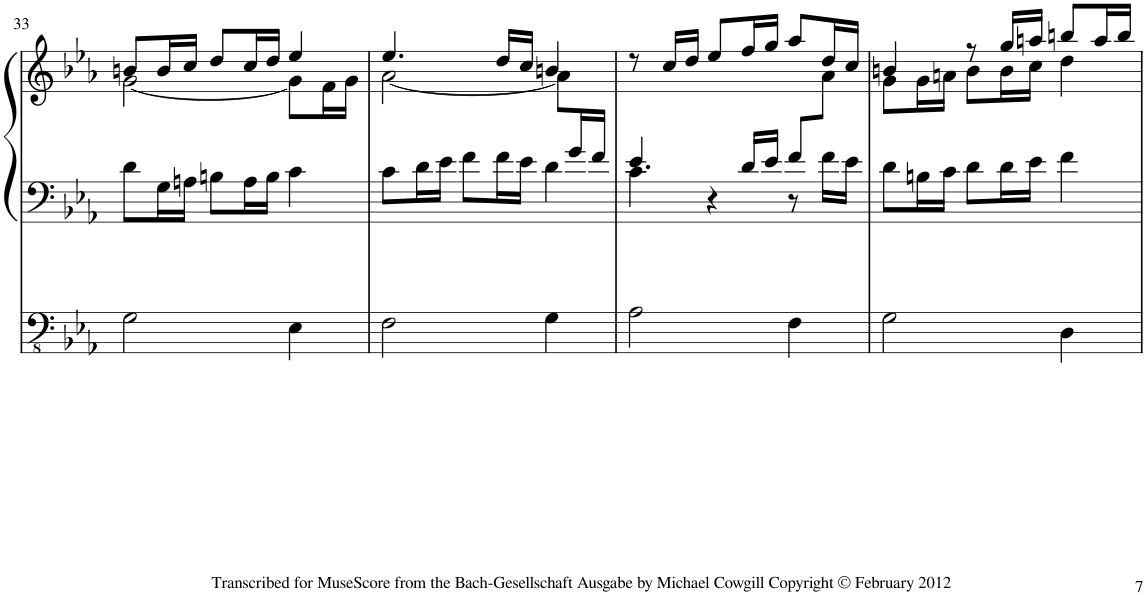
**kern	**kern	**kern
*part1	*part1	*part1
*staff3	*staff2	*staff1
*I"Organ	*	*
!!LO:PB:g=z
*clefFv4	*clefF4	*clefG2
*k[b-e-a-]	*k[b-e-a-]	*k[b-e-a-]
*M3/4	*M3/4	*M3/4
=33	=33	=33
*	*	*^
2GG\	8d\L	8bn/L	[2g\
.	16G\L	16b/L	.
.	16An\JJ	16cc/JJ	.
.	8Bn\L	8dd/L	.
.	16A\L	16cc/L	.
.	16B\JJ	16dd/JJ	.
4EE-\	4c\	4ee-/	8g\L]
.	.	.	16f\L
.	.	.	16g\JJ
=34	=34	=34	=34
*	*^	*	*
2FF\	8ryy	8c\L	4.ee-/	[2a-\
.	.	16d\L	.	.
.	.	16e-\JJ	.	.
.	.	8f\L	.	.
.	.	16f\L	16dd/LL	.
.	.	16e-\JJ	16cc/JJ	.
4GG\	.	4d\	4bn/	8a-\L]
.	16g/L	.	.	8ryy
.	16f/JJ	.	.	.
=35	=35	=35	=35	=35
2AA-\	4.e-/	4c\	8r	8ryy
*	*	*	*v	*v
.	.	.	16cc/LL
.	.	.	16dd/JJ
.	.	4r	8ee-/L
.	16d/LL	.	16ff/L
.	16e-/JJ	.	16gg/JJ
4FF\	8f/L	8r	8aa-/L
*	*	*	*^
.	8ryy	16f\LL	16dd/L	8a-\J
.	.	16e-\JJ	16cc/JJ	.
*	*v	*v	*	*
=36	=36	=36	=36
2GG\	8d\L	4bn/	8g\L
.	16Bn\L	.	16g\L
.	16c\JJ	.	16an\JJ
.	8d\L	8r	8b\L
.	16d\L	16gg/LL	16b\L
.	16e-\JJ	16aan/JJ	16cc\JJ
4DD\	4f\	8bbn/L	4dd\
.	.	16aa/L	.
.	.	16bb/JJ	.
*	*	*v	*v
=	=	=
*-	*-	*-
